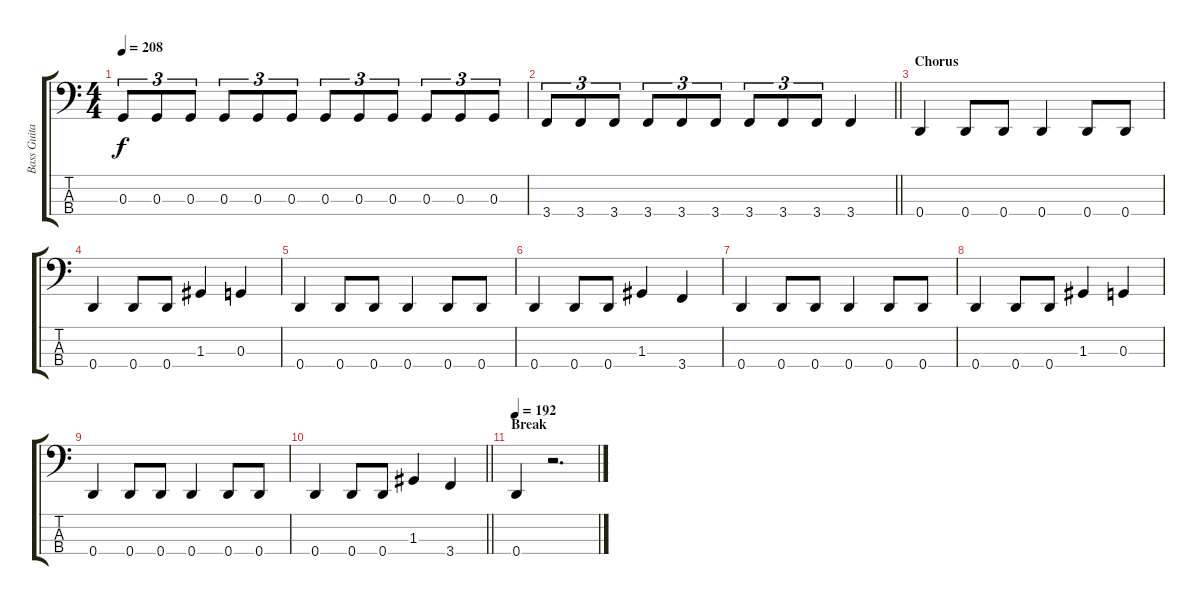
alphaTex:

\track ("Bass Guitar" "Bass Guita") {instrument electricbasspick}
\staff {score tabs}
\tuning (F2 C2 G1 D1) {hide}
\ts (4 4)
\tempo 208
\clef f4
\ks c
0.3.8{tu (3 2) dy f} 0.3.8{tu (3 2)} 0.3.8{tu (3 2)} 0.3.8{tu (3 2)} 0.3.8{tu (3 2)} 0.3.8{tu (3 2)} 0.3.8{tu (3 2)} 0.3.8{tu (3 2)} 0.3.8{tu (3 2)} 0.3.8{tu (3 2)} 0.3.8{tu (3 2)} 0.3.8{tu (3 2)} |
\barLineRight lightlight
3.4.8{tu (3 2)} 3.4.8{tu (3 2)} 3.4.8{tu (3 2)} 3.4.8{tu (3 2)} 3.4.8{tu (3 2)} 3.4.8{tu (3 2)} 3.4.8{tu (3 2)} 3.4.8{tu (3 2)} 3.4.8{tu (3 2)} 3.4.4 |
\section ("" "Chorus")
0.4.4 0.4.8 0.4.8 0.4.4 0.4.8 0.4.8 |
0.4.4 0.4.8 0.4.8 1.3.4 0.3.4 |
0.4.4 0.4.8 0.4.8 0.4.4 0.4.8 0.4.8 |
0.4.4 0.4.8 0.4.8 1.3.4 3.4.4 |
0.4.4 0.4.8 0.4.8 0.4.4 0.4.8 0.4.8 |
0.4.4 0.4.8 0.4.8 1.3.4 0.3.4 |
0.4.4 0.4.8 0.4.8 0.4.4 0.4.8 0.4.8 |
\barLineRight lightlight
0.4.4 0.4.8 0.4.8 1.3.4 3.4.4 |
\section ("" "Break")
\tempo 192
0.4.4 r.2{d}
